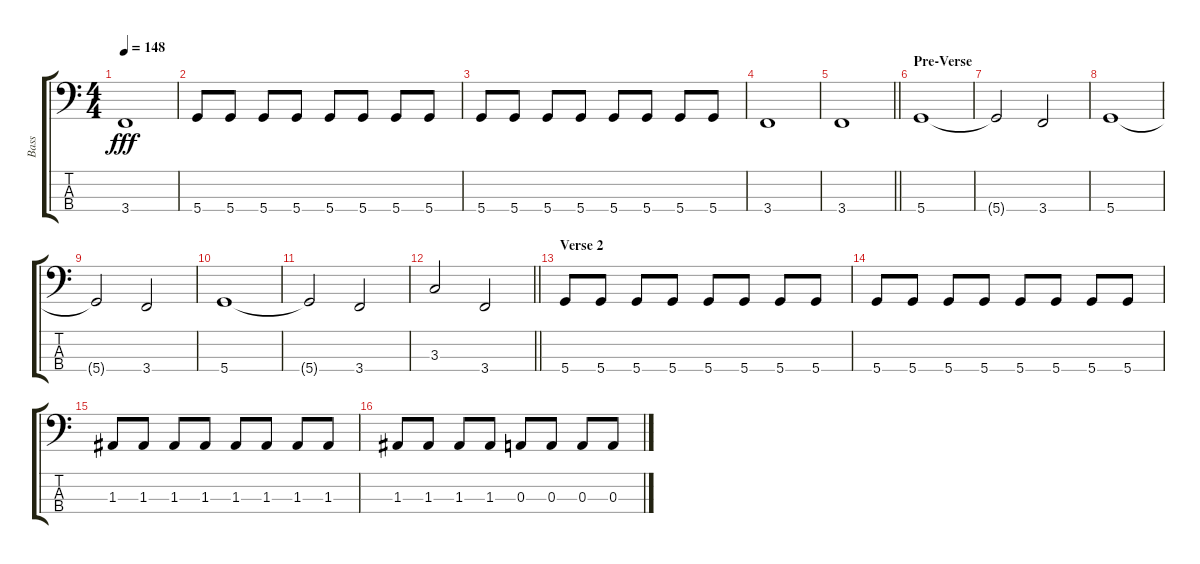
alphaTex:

\track ("Bass" "Bass") {instrument electricbasspick}
\staff {score tabs}
\tuning (G2 D2 A1 D1) {hide}
\ts (4 4)
\tempo 148
\clef f4
\ks c
3.4.1{dy fff} |
5.4.8 5.4.8 5.4.8 5.4.8 5.4.8 5.4.8 5.4.8 5.4.8 |
5.4.8 5.4.8 5.4.8 5.4.8 5.4.8 5.4.8 5.4.8 5.4.8 |
3.4.1 |
\barLineRight lightlight
3.4.1 |
\section ("" "Pre-Verse")
5.4.1 |
5.4{t}.2 3.4.2 |
5.4.1 |
5.4{t}.2 3.4.2 |
5.4.1 |
5.4{t}.2 3.4.2 |
\barLineRight lightlight
3.3.2 3.4.2 |
\section ("" "Verse 2")
5.4.8 5.4.8 5.4.8 5.4.8 5.4.8 5.4.8 5.4.8 5.4.8 |
5.4.8 5.4.8 5.4.8 5.4.8 5.4.8 5.4.8 5.4.8 5.4.8 |
1.3.8 1.3.8 1.3.8 1.3.8 1.3.8 1.3.8 1.3.8 1.3.8 |
1.3.8 1.3.8 1.3.8 1.3.8 0.3.8 0.3.8 0.3.8 0.3.8
